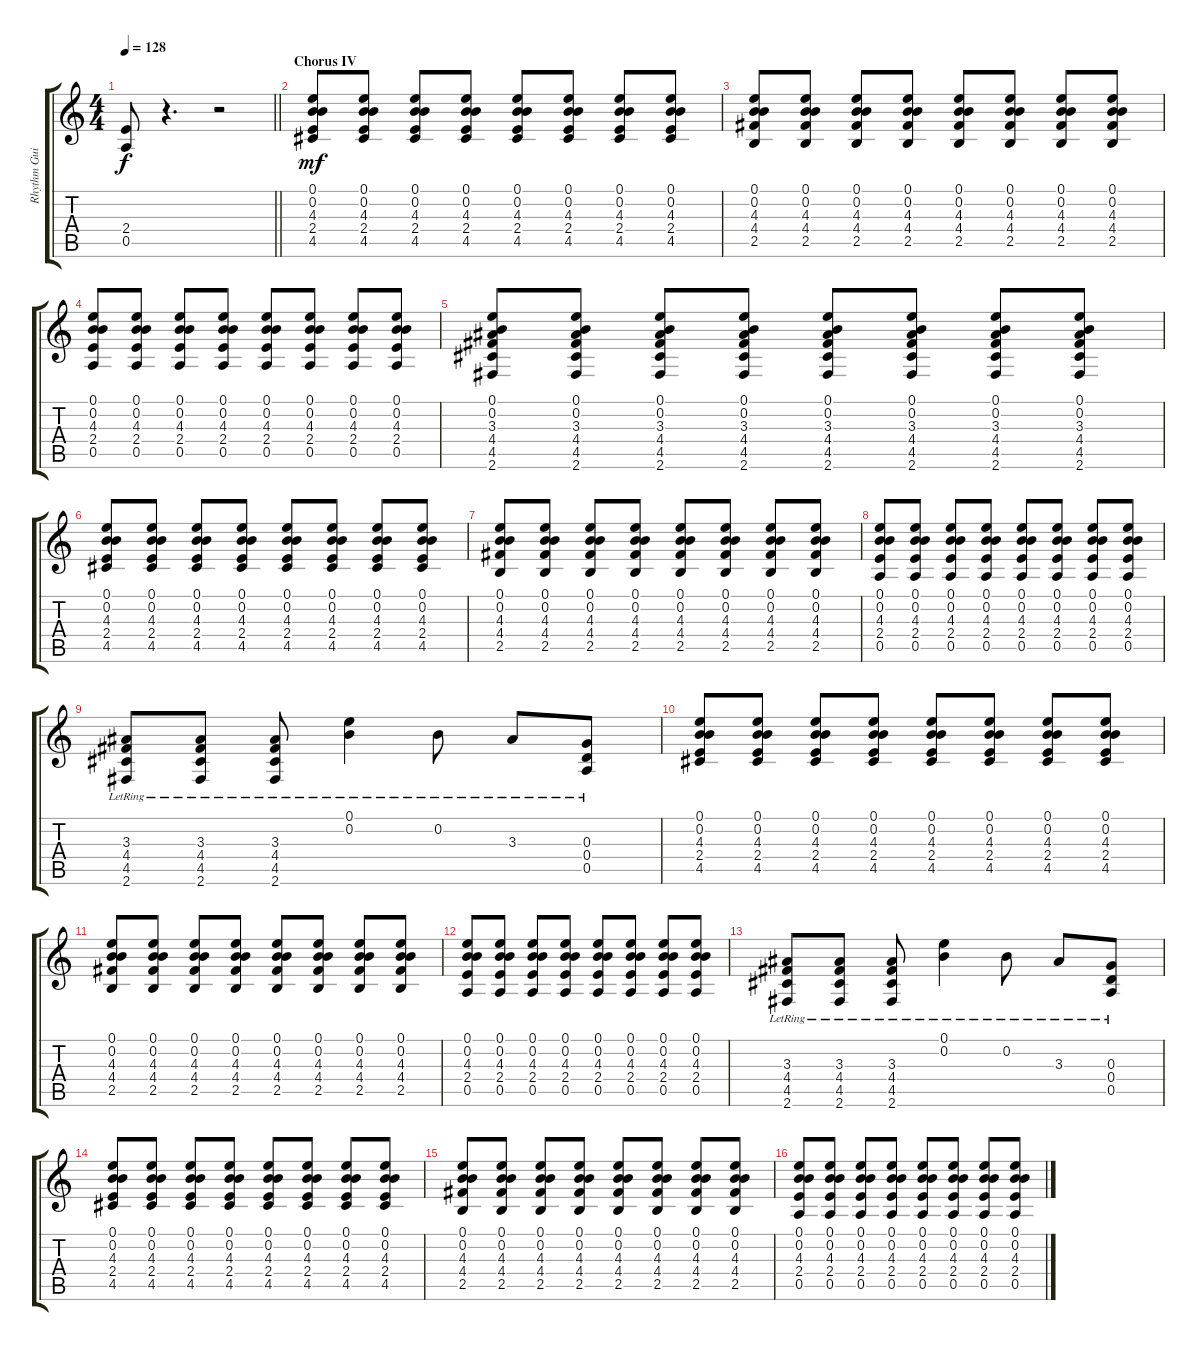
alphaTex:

\track ("Rhythm Guitar" "Rhythm Gui") {instrument acousticguitarsteel}
\staff {score tabs}
\tuning (E4 B3 G3 D3 A2 E2) {hide}
\ts (4 4)
\tempo 128
\clef g2
\barLineRight lightlight
\ks c
(2.4 0.5).8{dy f} r.4{d} r.2 |
\section ("" "Chorus IV")
(0.1 0.2 4.3 2.4 4.5).8{dy mf instrument distortionguitar} (0.1 0.2 4.3 2.4 4.5).8 (0.1 0.2 4.3 2.4 4.5).8 (0.1 0.2 4.3 2.4 4.5).8 (0.1 0.2 4.3 2.4 4.5).8 (0.1 0.2 4.3 2.4 4.5).8 (0.1 0.2 4.3 2.4 4.5).8 (0.1 0.2 4.3 2.4 4.5).8 |
(0.1 0.2 4.3 4.4 2.5).8 (0.1 0.2 4.3 4.4 2.5).8 (0.1 0.2 4.3 4.4 2.5).8 (0.1 0.2 4.3 4.4 2.5).8 (0.1 0.2 4.3 4.4 2.5).8 (0.1 0.2 4.3 4.4 2.5).8 (0.1 0.2 4.3 4.4 2.5).8 (0.1 0.2 4.3 4.4 2.5).8 |
(0.1 0.2 4.3 2.4 0.5).8 (0.1 0.2 4.3 2.4 0.5).8 (0.1 0.2 4.3 2.4 0.5).8 (0.1 0.2 4.3 2.4 0.5).8 (0.1 0.2 4.3 2.4 0.5).8 (0.1 0.2 4.3 2.4 0.5).8 (0.1 0.2 4.3 2.4 0.5).8 (0.1 0.2 4.3 2.4 0.5).8 |
(0.1 0.2 3.3 4.4 4.5 2.6).8 (0.1 0.2 3.3 4.4 4.5 2.6).8 (0.1 0.2 3.3 4.4 4.5 2.6).8 (0.1 0.2 3.3 4.4 4.5 2.6).8 (0.1 0.2 3.3 4.4 4.5 2.6).8 (0.1 0.2 3.3 4.4 4.5 2.6).8 (0.1 0.2 3.3 4.4 4.5 2.6).8 (0.1 0.2 3.3 4.4 4.5 2.6).8 |
(0.1 0.2 4.3 2.4 4.5).8 (0.1 0.2 4.3 2.4 4.5).8 (0.1 0.2 4.3 2.4 4.5).8 (0.1 0.2 4.3 2.4 4.5).8 (0.1 0.2 4.3 2.4 4.5).8 (0.1 0.2 4.3 2.4 4.5).8 (0.1 0.2 4.3 2.4 4.5).8 (0.1 0.2 4.3 2.4 4.5).8 |
(0.1 0.2 4.3 4.4 2.5).8 (0.1 0.2 4.3 4.4 2.5).8 (0.1 0.2 4.3 4.4 2.5).8 (0.1 0.2 4.3 4.4 2.5).8 (0.1 0.2 4.3 4.4 2.5).8 (0.1 0.2 4.3 4.4 2.5).8 (0.1 0.2 4.3 4.4 2.5).8 (0.1 0.2 4.3 4.4 2.5).8 |
(0.1 0.2 4.3 2.4 0.5).8 (0.1 0.2 4.3 2.4 0.5).8 (0.1 0.2 4.3 2.4 0.5).8 (0.1 0.2 4.3 2.4 0.5).8 (0.1 0.2 4.3 2.4 0.5).8 (0.1 0.2 4.3 2.4 0.5).8 (0.1 0.2 4.3 2.4 0.5).8 (0.1 0.2 4.3 2.4 0.5).8 |
(3.3{lr} 4.4{lr} 4.5{lr} 2.6{lr}).8 (3.3{lr} 4.4{lr} 4.5{lr} 2.6{lr}).8 (3.3{lr} 4.4{lr} 4.5{lr} 2.6{lr}).8 (0.1{lr} 0.2{lr}).4 0.2{lr}.8 3.3{lr}.8 (0.3{lr} 0.4{lr} 0.5{lr}).8 |
(0.1 0.2 4.3 2.4 4.5).8 (0.1 0.2 4.3 2.4 4.5).8 (0.1 0.2 4.3 2.4 4.5).8 (0.1 0.2 4.3 2.4 4.5).8 (0.1 0.2 4.3 2.4 4.5).8 (0.1 0.2 4.3 2.4 4.5).8 (0.1 0.2 4.3 2.4 4.5).8 (0.1 0.2 4.3 2.4 4.5).8 |
(0.1 0.2 4.3 4.4 2.5).8 (0.1 0.2 4.3 4.4 2.5).8 (0.1 0.2 4.3 4.4 2.5).8 (0.1 0.2 4.3 4.4 2.5).8 (0.1 0.2 4.3 4.4 2.5).8 (0.1 0.2 4.3 4.4 2.5).8 (0.1 0.2 4.3 4.4 2.5).8 (0.1 0.2 4.3 4.4 2.5).8 |
(0.1 0.2 4.3 2.4 0.5).8 (0.1 0.2 4.3 2.4 0.5).8 (0.1 0.2 4.3 2.4 0.5).8 (0.1 0.2 4.3 2.4 0.5).8 (0.1 0.2 4.3 2.4 0.5).8 (0.1 0.2 4.3 2.4 0.5).8 (0.1 0.2 4.3 2.4 0.5).8 (0.1 0.2 4.3 2.4 0.5).8 |
(3.3{lr} 4.4{lr} 4.5{lr} 2.6{lr}).8 (3.3{lr} 4.4{lr} 4.5{lr} 2.6{lr}).8 (3.3{lr} 4.4{lr} 4.5{lr} 2.6{lr}).8 (0.1{lr} 0.2{lr}).4 0.2{lr}.8 3.3{lr}.8 (0.3{lr} 0.4{lr} 0.5{lr}).8 |
(0.1 0.2 4.3 2.4 4.5).8 (0.1 0.2 4.3 2.4 4.5).8 (0.1 0.2 4.3 2.4 4.5).8 (0.1 0.2 4.3 2.4 4.5).8 (0.1 0.2 4.3 2.4 4.5).8 (0.1 0.2 4.3 2.4 4.5).8 (0.1 0.2 4.3 2.4 4.5).8 (0.1 0.2 4.3 2.4 4.5).8 |
(0.1 0.2 4.3 4.4 2.5).8 (0.1 0.2 4.3 4.4 2.5).8 (0.1 0.2 4.3 4.4 2.5).8 (0.1 0.2 4.3 4.4 2.5).8 (0.1 0.2 4.3 4.4 2.5).8 (0.1 0.2 4.3 4.4 2.5).8 (0.1 0.2 4.3 4.4 2.5).8 (0.1 0.2 4.3 4.4 2.5).8 |
(0.1 0.2 4.3 2.4 0.5).8 (0.1 0.2 4.3 2.4 0.5).8 (0.1 0.2 4.3 2.4 0.5).8 (0.1 0.2 4.3 2.4 0.5).8 (0.1 0.2 4.3 2.4 0.5).8 (0.1 0.2 4.3 2.4 0.5).8 (0.1 0.2 4.3 2.4 0.5).8 (0.1 0.2 4.3 2.4 0.5).8
